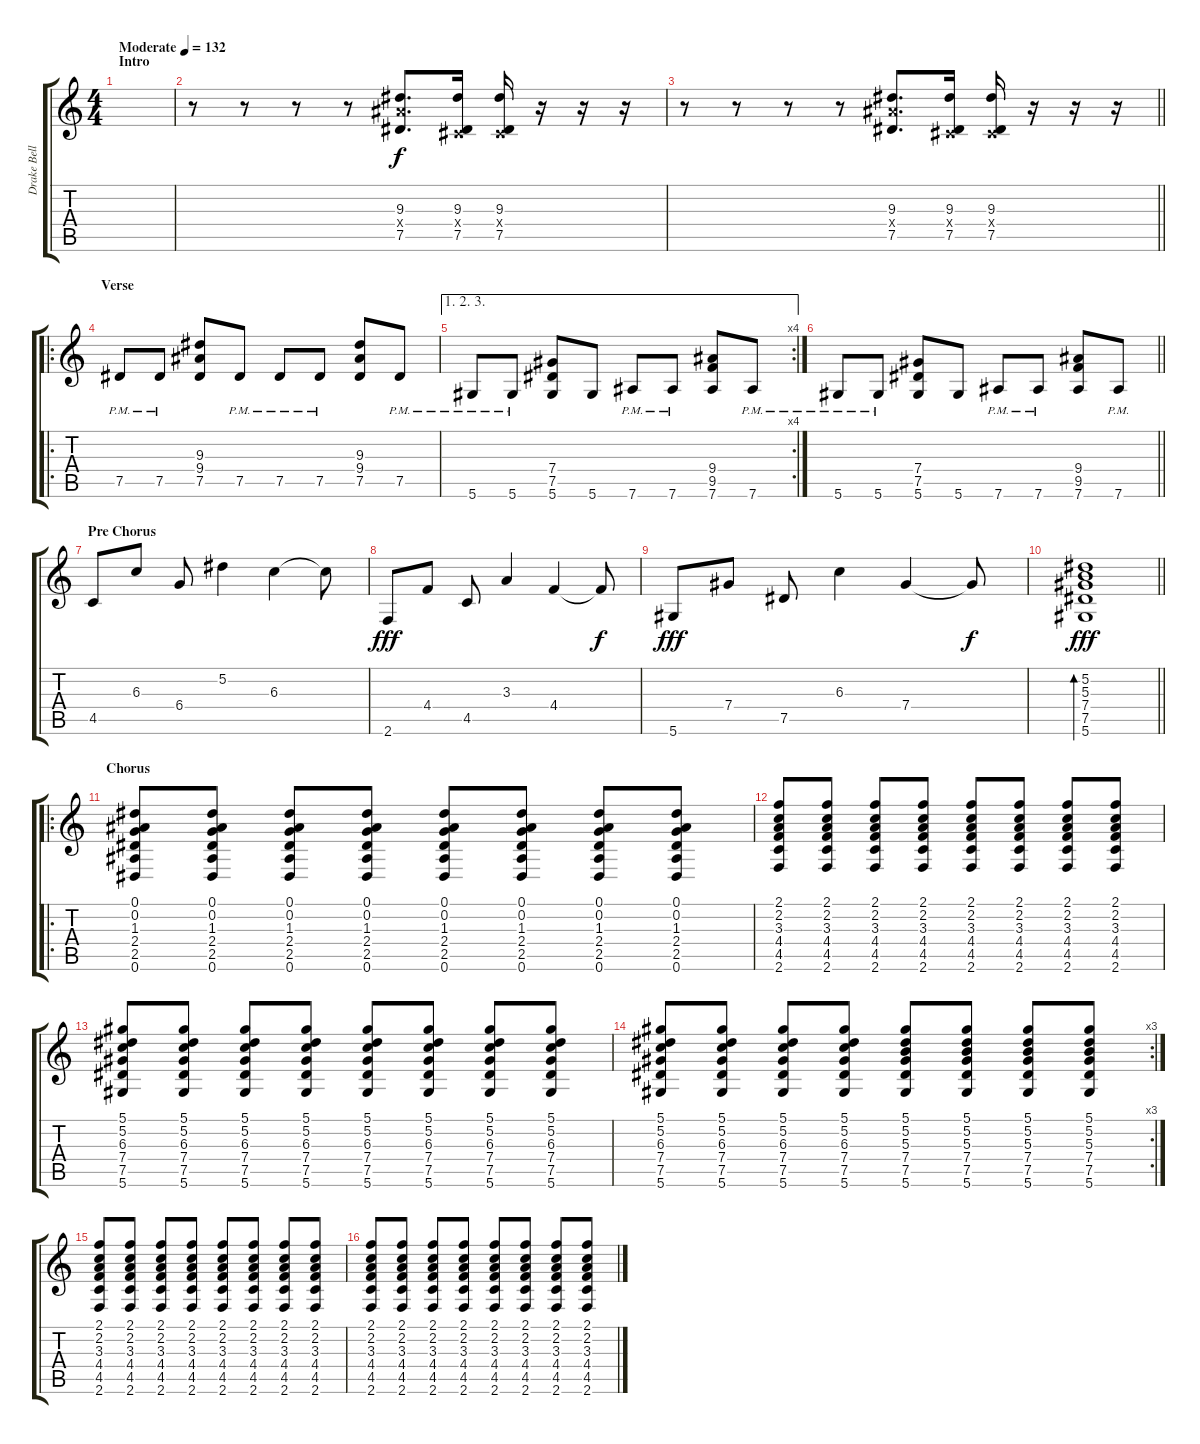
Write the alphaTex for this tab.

\track ("Drake Bell" "Drake Bell") {instrument overdrivenguitar}
\staff {score tabs}
\tuning (Eb4 Bb3 Gb3 Db3 Ab2 Eb2) {hide}
\ts (4 4)
\section ("" "Intro")
\tempo (132 "Moderate")
\clef g2
\ks c
|
r.8 r.8 r.8 r.8 (9.3 9.4{x} 7.5).8{d} (9.3 0.4{x} 7.5).16 (9.3 0.4{x} 7.5).16 r.16 r.16 r.16 |
\barLineRight lightlight
r.8 r.8 r.8 r.8 (9.3 9.4{x} 7.5).8{d} (9.3 0.4{x} 7.5).16 (9.3 0.4{x} 7.5).16 r.16 r.16 r.16 |
\ro
\section ("" "Verse")
7.5{pm}.8 7.5{pm}.8 (9.3 9.4 7.5).8 7.5{pm}.8 7.5{pm}.8 7.5{pm}.8 (9.3 9.4 7.5).8 7.5{pm}.8 |
\ae (1 2 3)
\rc 4
5.6{pm}.8 5.6{pm}.8 (7.4 7.5 5.6).8 5.6.8 7.6{pm}.8 7.6{pm}.8 (9.4 9.5 7.6).8 7.6{pm}.8 |
\barLineRight lightlight
5.6{pm}.8 5.6{pm}.8 (7.4 7.5 5.6).8 5.6.8 7.6{pm}.8 7.6{pm}.8 (9.4 9.5 7.6).8 7.6{pm}.8 |
\section ("" "Pre Chorus")
4.5.8 6.3.8 6.4.8 5.2.4 6.3.4 6.3{t}.8{dy f} |
2.6.8{dy fff} 4.4.8 4.5.8 3.3.4 4.4.4 4.4{t}.8{dy f} |
5.6.8{dy fff} 7.4.8 7.5.8 6.3.4 7.4.4 7.4{t}.8{dy f} |
\barLineRight lightlight
(5.2 5.3 7.4 7.5 5.6).1{bd 240 dy fff} |
\ro
\section ("" "Chorus")
(0.1 0.2 1.3 2.4 2.5 0.6).8 (0.1 0.2 1.3 2.4 2.5 0.6).8 (0.1 0.2 1.3 2.4 2.5 0.6).8 (0.1 0.2 1.3 2.4 2.5 0.6).8 (0.1 0.2 1.3 2.4 2.5 0.6).8 (0.1 0.2 1.3 2.4 2.5 0.6).8 (0.1 0.2 1.3 2.4 2.5 0.6).8 (0.1 0.2 1.3 2.4 2.5 0.6).8 |
(2.1 2.2 3.3 4.4 4.5 2.6).8 (2.1 2.2 3.3 4.4 4.5 2.6).8 (2.1 2.2 3.3 4.4 4.5 2.6).8 (2.1 2.2 3.3 4.4 4.5 2.6).8 (2.1 2.2 3.3 4.4 4.5 2.6).8 (2.1 2.2 3.3 4.4 4.5 2.6).8 (2.1 2.2 3.3 4.4 4.5 2.6).8 (2.1 2.2 3.3 4.4 4.5 2.6).8 |
(5.1 5.2 6.3 7.4 7.5 5.6).8 (5.1 5.2 6.3 7.4 7.5 5.6).8 (5.1 5.2 6.3 7.4 7.5 5.6).8 (5.1 5.2 6.3 7.4 7.5 5.6).8 (5.1 5.2 6.3 7.4 7.5 5.6).8 (5.1 5.2 6.3 7.4 7.5 5.6).8 (5.1 5.2 6.3 7.4 7.5 5.6).8 (5.1 5.2 6.3 7.4 7.5 5.6).8 |
\rc 3
(5.1 5.2 6.3 7.4 7.5 5.6).8 (5.1 5.2 6.3 7.4 7.5 5.6).8 (5.1 5.2 6.3 7.4 7.5 5.6).8 (5.1 5.2 6.3 7.4 7.5 5.6).8 (5.1 5.2 5.3 7.4 7.5 5.6).8 (5.1 5.2 5.3 7.4 7.5 5.6).8 (5.1 5.2 5.3 7.4 7.5 5.6).8 (5.1 5.2 5.3 7.4 7.5 5.6).8 |
(2.1 2.2 3.3 4.4 4.5 2.6).8 (2.1 2.2 3.3 4.4 4.5 2.6).8 (2.1 2.2 3.3 4.4 4.5 2.6).8 (2.1 2.2 3.3 4.4 4.5 2.6).8 (2.1 2.2 3.3 4.4 4.5 2.6).8 (2.1 2.2 3.3 4.4 4.5 2.6).8 (2.1 2.2 3.3 4.4 4.5 2.6).8 (2.1 2.2 3.3 4.4 4.5 2.6).8 |
(2.1 2.2 3.3 4.4 4.5 2.6).8 (2.1 2.2 3.3 4.4 4.5 2.6).8 (2.1 2.2 3.3 4.4 4.5 2.6).8 (2.1 2.2 3.3 4.4 4.5 2.6).8 (2.1 2.2 3.3 4.4 4.5 2.6).8 (2.1 2.2 3.3 4.4 4.5 2.6).8 (2.1 2.2 3.3 4.4 4.5 2.6).8 (2.1 2.2 3.3 4.4 4.5 2.6).8
